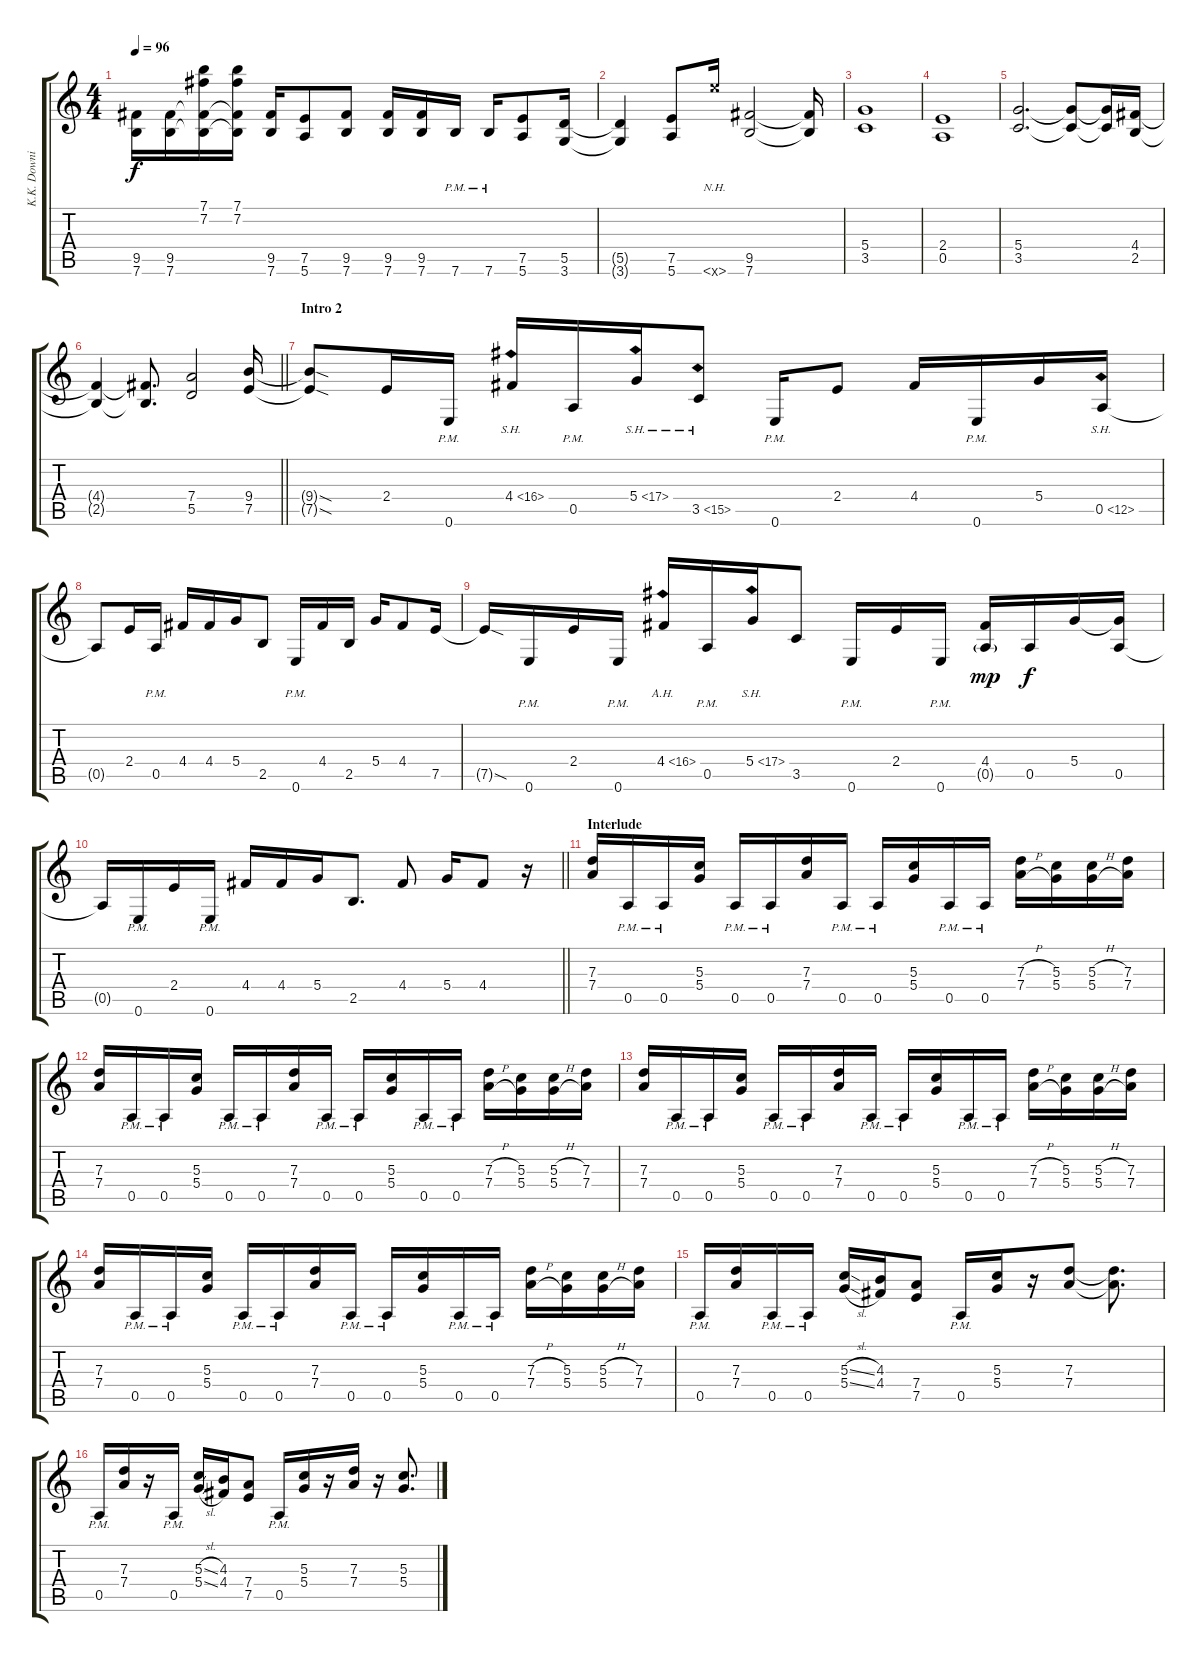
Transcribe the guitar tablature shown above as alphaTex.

\track ("K.K. Downing" "K.K. Downi") {instrument distortionguitar}
\staff {score tabs}
\tuning (E4 B3 G3 D3 A2 E2) {hide}
\ts (4 4)
\tempo 96
\clef g2
\ks c
(9.5{t} 7.6{t}).16{dy f} (9.5 7.6).16 (7.1 7.2 9.5{t} 7.6{t}).16 (7.1 7.2 9.5{t} 7.6{t}).16 (9.5 7.6).16 (7.5 5.6).8 (9.5 7.6).8 (9.5 7.6).16 (9.5 7.6).16 7.6{pm}.16 7.6{pm}.16 (7.5 5.6).8 (5.5 3.6).16 |
(5.5{t} 3.6{t}).4 (7.5 5.6).8 5.6{nh x}.16 (9.5 7.6).2 (9.5{t} 7.6{t}).16 |
(5.4 3.5).1 |
(2.4 0.5).1 |
(5.4 3.5).2{d} (5.4{t} 3.5{t}).8 (5.4{t} 3.5{t}).16 (4.4 2.5).16 |
\barLineRight lightlight
(4.4{t} 2.5{t}).4 (4.4{t} 2.5{t}).8{d} (7.4 5.5).2 (9.4 7.5).16 |
\section ("" "Intro 2")
(9.4{sod t} 7.5{sod t}).8 2.4.16 0.6{pm}.16 4.4{sh 12}.16 0.5{pm}.16 5.4{sh 12}.16 3.5{sh 12}.8 0.6{pm}.16 2.4.8 4.4.16 0.6{pm}.16 5.4.16 0.5{sh 12}.16 |
0.5{t}.8 2.4.16 0.5{pm}.16 4.4.16 4.4.16 5.4.16 2.5.8 0.6{pm}.16 4.4.16 2.5.16 5.4.16 4.4.8 7.5.16 |
7.5{sod t}.16 0.6{pm}.16 2.4.16 0.6{pm}.16 4.4{ah 12}.16 0.5{pm}.16 5.4{sh 12}.16 3.5.8 0.6{pm}.16 2.4.16 0.6{pm}.16 (4.4 0.5{g}).16{dy mp} 0.5.16{dy f} 5.4.16 (5.4{t} 0.5).16 |
\barLineRight lightlight
0.5{t}.16 0.6{pm}.16 2.4.16 0.6{pm}.16 4.4.16 4.4.16 5.4.16 2.5.8{d} 4.4.8 5.4.16 4.4.8 r.16 |
\section ("" "Interlude")
(7.3 7.4).16 0.5{pm}.16 0.5{pm}.16 (5.3 5.4).16 0.5{pm}.16 0.5{pm}.16 (7.3 7.4).16 0.5{pm}.16 0.5{pm}.16 (5.3 5.4).16 0.5{pm}.16 0.5{pm}.16 (7.3{h} 7.4{h}).16 (5.3 5.4).16 (5.3{h} 5.4{h}).16 (7.3 7.4).16 |
(7.3 7.4).16 0.5{pm}.16 0.5{pm}.16 (5.3 5.4).16 0.5{pm}.16 0.5{pm}.16 (7.3 7.4).16 0.5{pm}.16 0.5{pm}.16 (5.3 5.4).16 0.5{pm}.16 0.5{pm}.16 (7.3{h} 7.4{h}).16 (5.3 5.4).16 (5.3{h} 5.4{h}).16 (7.3 7.4).16 |
(7.3 7.4).16 0.5{pm}.16 0.5{pm}.16 (5.3 5.4).16 0.5{pm}.16 0.5{pm}.16 (7.3 7.4).16 0.5{pm}.16 0.5{pm}.16 (5.3 5.4).16 0.5{pm}.16 0.5{pm}.16 (7.3{h} 7.4{h}).16 (5.3 5.4).16 (5.3{h} 5.4{h}).16 (7.3 7.4).16 |
(7.3 7.4).16 0.5{pm}.16 0.5{pm}.16 (5.3 5.4).16 0.5{pm}.16 0.5{pm}.16 (7.3 7.4).16 0.5{pm}.16 0.5{pm}.16 (5.3 5.4).16 0.5{pm}.16 0.5{pm}.16 (7.3{h} 7.4{h}).16 (5.3 5.4).16 (5.3{h} 5.4{h}).16 (7.3 7.4).16 |
0.5{pm}.16 (7.3 7.4).16 0.5{pm}.16 0.5{pm}.16 (5.3{sl} 5.4{sl}).16 (4.3 4.4).16 (7.4 7.5).8 0.5{pm}.16 (5.3 5.4).16 r.16 (7.3 7.4).8 (7.3{t} 7.4{t}).8{d} |
0.5{pm}.16 (7.3 7.4).16 r.16 0.5{pm}.16 (5.3{sl} 5.4{sl}).16 (4.3 4.4).16 (7.4 7.5).8 0.5{pm}.16 (5.3 5.4).16 r.16 (7.3 7.4).16 r.16 (5.3 5.4).8{d}
